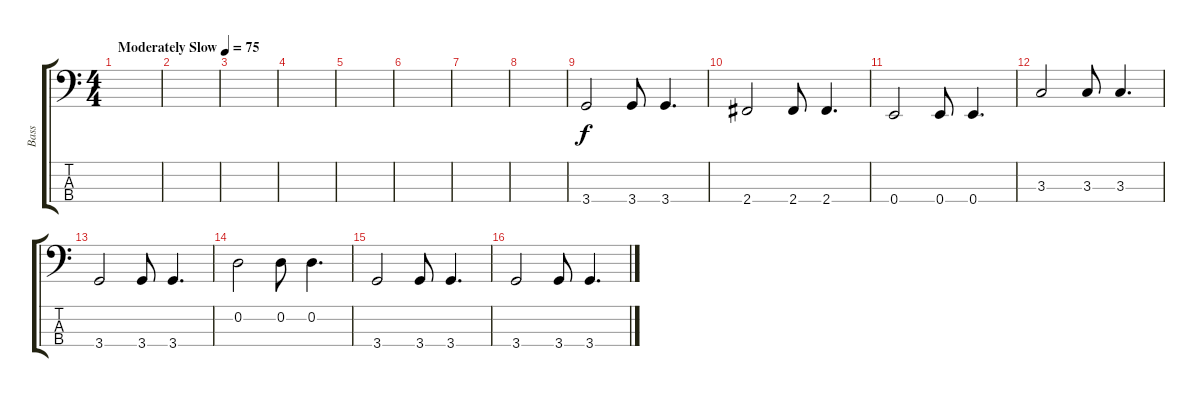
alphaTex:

\track ("Bass" "Bass") {instrument electricbasspick}
\staff {score tabs}
\tuning (G2 D2 A1 E1) {hide}
\ts (4 4)
\tempo (75 "Moderately Slow")
\clef f4
\ks c
|
|
|
|
|
|
|
|
3.4.2 3.4.8 3.4.4{d} |
2.4.2 2.4.8 2.4.4{d} |
0.4.2 0.4.8 0.4.4{d} |
3.3.2 3.3.8 3.3.4{d} |
3.4.2 3.4.8 3.4.4{d} |
0.2.2 0.2.8 0.2.4{d} |
3.4.2 3.4.8 3.4.4{d} |
3.4.2 3.4.8 3.4.4{d}
